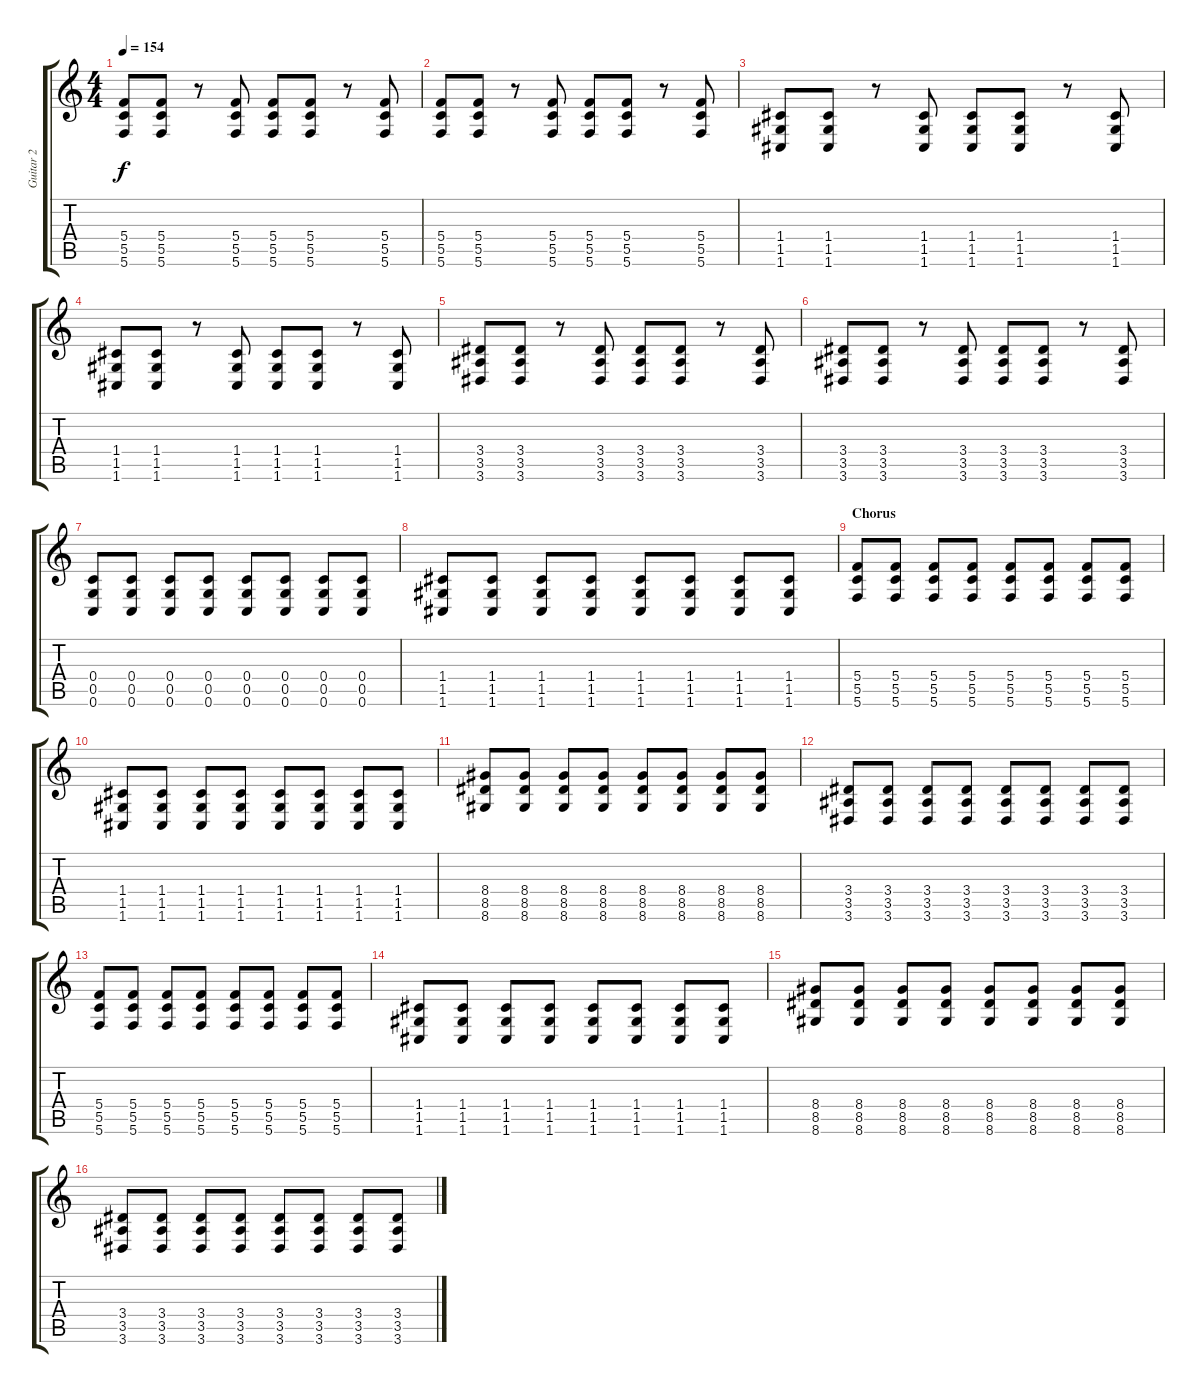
\track ("Guitar 2" "Guitar 2") {instrument overdrivenguitar}
\staff {score tabs}
\tuning (D4 A3 F3 C3 G2 C2) {hide}
\ts (4 4)
\tempo 154
\clef g2
\ks c
(5.4 5.5 5.6).8{dy f} (5.4 5.5 5.6).8 r.8 (5.4 5.5 5.6).8 (5.4 5.5 5.6).8 (5.4 5.5 5.6).8 r.8 (5.4 5.5 5.6).8 |
(5.4 5.5 5.6).8 (5.4 5.5 5.6).8 r.8 (5.4 5.5 5.6).8 (5.4 5.5 5.6).8 (5.4 5.5 5.6).8 r.8 (5.4 5.5 5.6).8 |
(1.4 1.5 1.6).8 (1.4 1.5 1.6).8 r.8 (1.4 1.5 1.6).8 (1.4 1.5 1.6).8 (1.4 1.5 1.6).8 r.8 (1.4 1.5 1.6).8 |
(1.4 1.5 1.6).8 (1.4 1.5 1.6).8 r.8 (1.4 1.5 1.6).8 (1.4 1.5 1.6).8 (1.4 1.5 1.6).8 r.8 (1.4 1.5 1.6).8 |
(3.4 3.5 3.6).8 (3.4 3.5 3.6).8 r.8 (3.4 3.5 3.6).8 (3.4 3.5 3.6).8 (3.4 3.5 3.6).8 r.8 (3.4 3.5 3.6).8 |
(3.4 3.5 3.6).8 (3.4 3.5 3.6).8 r.8 (3.4 3.5 3.6).8 (3.4 3.5 3.6).8 (3.4 3.5 3.6).8 r.8 (3.4 3.5 3.6).8 |
(0.4 0.5 0.6).8 (0.4 0.5 0.6).8 (0.4 0.5 0.6).8 (0.4 0.5 0.6).8 (0.4 0.5 0.6).8 (0.4 0.5 0.6).8 (0.4 0.5 0.6).8 (0.4 0.5 0.6).8 |
(1.4 1.5 1.6).8 (1.4 1.5 1.6).8 (1.4 1.5 1.6).8 (1.4 1.5 1.6).8 (1.4 1.5 1.6).8 (1.4 1.5 1.6).8 (1.4 1.5 1.6).8 (1.4 1.5 1.6).8 |
\section ("" "Chorus")
(5.4 5.5 5.6).8 (5.4 5.5 5.6).8 (5.4 5.5 5.6).8 (5.4 5.5 5.6).8 (5.4 5.5 5.6).8 (5.4 5.5 5.6).8 (5.4 5.5 5.6).8 (5.4 5.5 5.6).8 |
(1.4 1.5 1.6).8 (1.4 1.5 1.6).8 (1.4 1.5 1.6).8 (1.4 1.5 1.6).8 (1.4 1.5 1.6).8 (1.4 1.5 1.6).8 (1.4 1.5 1.6).8 (1.4 1.5 1.6).8 |
(8.4 8.5 8.6).8 (8.4 8.5 8.6).8 (8.4 8.5 8.6).8 (8.4 8.5 8.6).8 (8.4 8.5 8.6).8 (8.4 8.5 8.6).8 (8.4 8.5 8.6).8 (8.4 8.5 8.6).8 |
(3.4 3.5 3.6).8 (3.4 3.5 3.6).8 (3.4 3.5 3.6).8 (3.4 3.5 3.6).8 (3.4 3.5 3.6).8 (3.4 3.5 3.6).8 (3.4 3.5 3.6).8 (3.4 3.5 3.6).8 |
(5.4 5.5 5.6).8 (5.4 5.5 5.6).8 (5.4 5.5 5.6).8 (5.4 5.5 5.6).8 (5.4 5.5 5.6).8 (5.4 5.5 5.6).8 (5.4 5.5 5.6).8 (5.4 5.5 5.6).8 |
(1.4 1.5 1.6).8 (1.4 1.5 1.6).8 (1.4 1.5 1.6).8 (1.4 1.5 1.6).8 (1.4 1.5 1.6).8 (1.4 1.5 1.6).8 (1.4 1.5 1.6).8 (1.4 1.5 1.6).8 |
(8.4 8.5 8.6).8 (8.4 8.5 8.6).8 (8.4 8.5 8.6).8 (8.4 8.5 8.6).8 (8.4 8.5 8.6).8 (8.4 8.5 8.6).8 (8.4 8.5 8.6).8 (8.4 8.5 8.6).8 |
(3.4 3.5 3.6).8 (3.4 3.5 3.6).8 (3.4 3.5 3.6).8 (3.4 3.5 3.6).8 (3.4 3.5 3.6).8 (3.4 3.5 3.6).8 (3.4 3.5 3.6).8 (3.4 3.5 3.6).8
